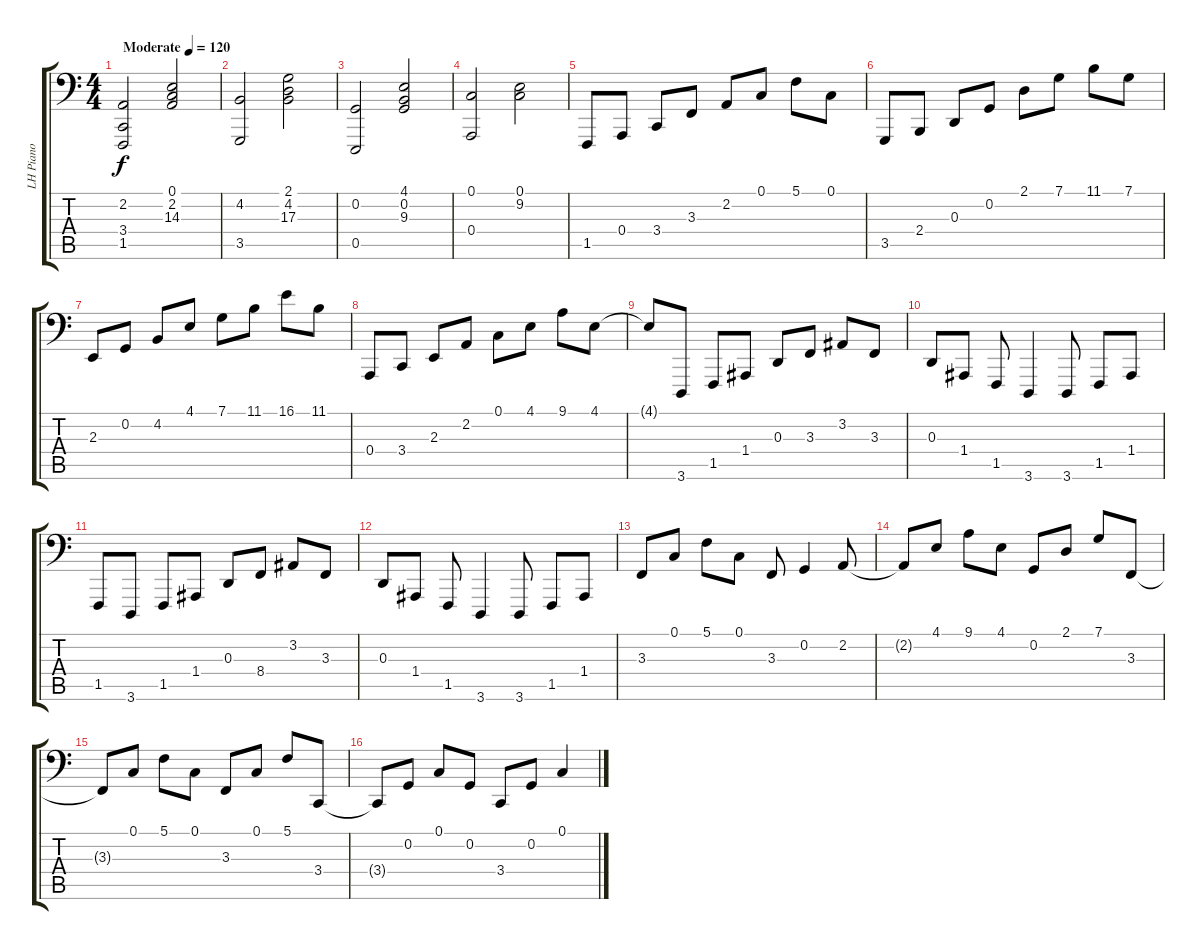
\track ("LH Piano" "LH Piano") {instrument acousticgrandpiano}
\staff {score tabs}
\tuning (C3 G2 D2 A1 E1 B0) {hide}
\ts (4 4)
\tempo (120 "Moderate")
\clef f4
\ks c
(2.2 3.4 1.5).2{dy f instrument acousticgrandpiano} (0.1 2.2 14.3).2 |
(4.2 3.5).2 (2.1 4.2 17.3).2 |
(0.2 0.5).2 (4.1 0.2 9.3).2 |
(0.1 0.4).2 (0.1 9.2).2 |
1.5.8 0.4.8 3.4.8 3.3.8 2.2.8 0.1.8 5.1.8 0.1.8 |
3.5.8 2.4.8 0.3.8 0.2.8 2.1.8 7.1.8 11.1.8 7.1.8 |
2.3.8 0.2.8 4.2.8 4.1.8 7.1.8 11.1.8 16.1.8 11.1.8 |
0.4.8 3.4.8 2.3.8 2.2.8 0.1.8 4.1.8 9.1.8 4.1.8 |
4.1{t}.8 3.6.8 1.5.8 1.4.8 0.3.8 3.3.8 3.2.8 3.3.8 |
0.3.8 1.4.8 1.5.8 3.6.4 3.6.8 1.5.8 1.4.8 |
1.5.8 3.6.8 1.5.8 1.4.8 0.3.8 8.4.8 3.2.8 3.3.8 |
0.3.8 1.4.8 1.5.8 3.6.4 3.6.8 1.5.8 1.4.8 |
3.3.8 0.1.8 5.1.8 0.1.8 3.3.8 0.2.4 2.2.8 |
2.2{t}.8 4.1.8 9.1.8 4.1.8 0.2.8 2.1.8 7.1.8 3.3.8 |
3.3{t}.8 0.1.8 5.1.8 0.1.8 3.3.8 0.1.8 5.1.8 3.4.8 |
3.4{t}.8 0.2.8 0.1.8 0.2.8 3.4.8 0.2.8 0.1.4
